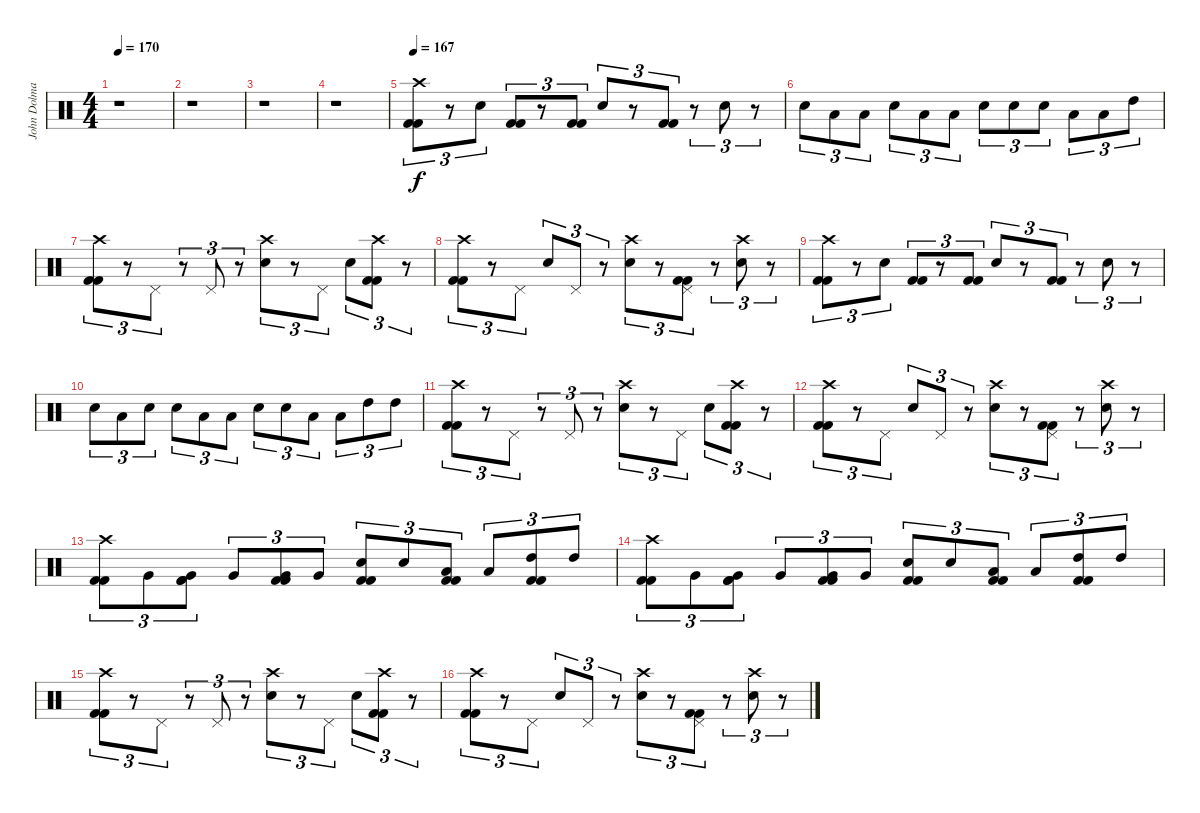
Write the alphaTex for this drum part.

\track ("John Dolmayan" "John Dolma") {instrument percussion}
\staff {score}
\articulation defaults
\ts (4 4)
\tempo 170
\tempo 77
\tempo 170
\clef neutral
\ks c
r.1{dy f} |
r.1 |
r.1 |
r.1 |
\tempo 167
("Crash high (hit)" "Kick (hit) 2" "Kick (hit) 2").8{tu (3 2)} r.8{tu (3 2)} "Snare (hit) 2".8{tu (3 2)} ("Kick (hit) 2" "Kick (hit) 2").8{tu (3 2)} r.8{tu (3 2)} ("Kick (hit) 2" "Kick (hit) 2").8{tu (3 2)} "Snare (hit) 2".8{tu (3 2)} r.8{tu (3 2)} ("Kick (hit) 2" "Kick (hit) 2").8{tu (3 2)} r.8{tu (3 2)} "Snare (hit) 2".8{tu (3 2)} r.8{tu (3 2)} |
"Snare (hit) 2".8{tu (3 2)} "Low Tom (hit)".8{tu (3 2)} "Low Tom (hit)".8{tu (3 2)} "Snare (hit) 2".8{tu (3 2)} "Low Tom (hit)".8{tu (3 2)} "Low Tom (hit)".8{tu (3 2)} "Snare (hit) 2".8{tu (3 2)} "Snare (hit) 2".8{tu (3 2)} "Snare (hit) 2".8{tu (3 2)} "Low Tom (hit)".8{tu (3 2)} "Low Tom (hit)".8{tu (3 2)} "High Tom (hit)".8{tu (3 2)} |
("Crash high (hit)" "Kick (hit) 2" "Kick (hit) 2").8{tu (3 2)} r.8{tu (3 2)} "Pedal Hi-Hat (hit)".8{tu (3 2)} r.8{tu (3 2)} "Pedal Hi-Hat (hit)".8{tu (3 2)} r.8{tu (3 2)} ("Crash high (hit)" "Snare (hit) 2").8{tu (3 2)} r.8{tu (3 2)} "Pedal Hi-Hat (hit)".8{tu (3 2)} "Snare (hit) 2".8{tu (3 2)} ("Crash high (hit)" "Kick (hit) 2" "Kick (hit) 2").8{tu (3 2)} r.8{tu (3 2)} |
("Crash high (hit)" "Kick (hit) 2" "Kick (hit) 2").8{tu (3 2)} r.8{tu (3 2)} "Pedal Hi-Hat (hit)".8{tu (3 2)} "Snare (hit) 2".8{tu (3 2)} "Pedal Hi-Hat (hit)".8{tu (3 2)} r.8{tu (3 2)} ("Crash high (hit)" "Snare (hit) 2").8{tu (3 2)} r.8{tu (3 2)} ("Pedal Hi-Hat (hit)" "Kick (hit) 2" "Kick (hit) 2").8{tu (3 2)} r.8{tu (3 2)} ("Crash high (hit)" "Snare (hit) 2").8{tu (3 2)} r.8{tu (3 2)} |
("Crash high (hit)" "Kick (hit) 2" "Kick (hit) 2").8{tu (3 2)} r.8{tu (3 2)} "Snare (hit) 2".8{tu (3 2)} ("Kick (hit) 2" "Kick (hit) 2").8{tu (3 2)} r.8{tu (3 2)} ("Kick (hit) 2" "Kick (hit) 2").8{tu (3 2)} "Snare (hit) 2".8{tu (3 2)} r.8{tu (3 2)} ("Kick (hit) 2" "Kick (hit) 2").8{tu (3 2)} r.8{tu (3 2)} "Snare (hit) 2".8{tu (3 2)} r.8{tu (3 2)} |
"Snare (hit) 2".8{tu (3 2)} "Low Tom (hit)".8{tu (3 2)} "Snare (hit) 2".8{tu (3 2)} "Snare (hit) 2".8{tu (3 2)} "Low Tom (hit)".8{tu (3 2)} "Low Tom (hit)".8{tu (3 2)} "Snare (hit) 2".8{tu (3 2)} "Snare (hit) 2".8{tu (3 2)} "Low Tom (hit)".8{tu (3 2)} "Low Tom (hit)".8{tu (3 2)} "High Tom (hit)".8{tu (3 2)} "High Tom (hit)".8{tu (3 2)} |
("Crash high (hit)" "Kick (hit) 2" "Kick (hit) 2").8{tu (3 2)} r.8{tu (3 2)} "Pedal Hi-Hat (hit)".8{tu (3 2)} r.8{tu (3 2)} "Pedal Hi-Hat (hit)".8{tu (3 2)} r.8{tu (3 2)} ("Crash high (hit)" "Snare (hit) 2").8{tu (3 2)} r.8{tu (3 2)} "Pedal Hi-Hat (hit)".8{tu (3 2)} "Snare (hit) 2".8{tu (3 2)} ("Crash high (hit)" "Kick (hit) 2" "Kick (hit) 2").8{tu (3 2)} r.8{tu (3 2)} |
("Crash high (hit)" "Kick (hit) 2" "Kick (hit) 2").8{tu (3 2)} r.8{tu (3 2)} "Pedal Hi-Hat (hit)".8{tu (3 2)} "Snare (hit) 2".8{tu (3 2)} "Pedal Hi-Hat (hit)".8{tu (3 2)} r.8{tu (3 2)} ("Crash high (hit)" "Snare (hit) 2").8{tu (3 2)} r.8{tu (3 2)} ("Pedal Hi-Hat (hit)" "Kick (hit) 2" "Kick (hit) 2").8{tu (3 2)} r.8{tu (3 2)} ("Crash high (hit)" "Snare (hit) 2").8{tu (3 2)} r.8{tu (3 2)} |
("Crash high (hit)" "Kick (hit) 2" "Kick (hit) 2").8{tu (3 2)} "Very Low Tom (hit)".8{tu (3 2)} ("Very Low Tom (hit)" "Kick (hit) 2" "Kick (hit) 2").8{tu (3 2)} "Very Low Tom (hit)".8{tu (3 2)} ("Very Low Tom (hit)" "Kick (hit) 2" "Kick (hit) 2").8{tu (3 2)} "Very Low Tom (hit)".8{tu (3 2)} ("Snare (hit) 2" "Kick (hit) 2" "Kick (hit) 2").8{tu (3 2)} "Snare (hit) 2".8{tu (3 2)} ("Low Tom (hit)" "Kick (hit) 2" "Kick (hit) 2").8{tu (3 2)} "Low Tom (hit)".8{tu (3 2)} ("High Tom (hit)" "Kick (hit) 2" "Kick (hit) 2").8{tu (3 2)} "High Tom (hit)".8{tu (3 2)} |
("Crash high (hit)" "Kick (hit) 2" "Kick (hit) 2").8{tu (3 2)} "Very Low Tom (hit)".8{tu (3 2)} ("Very Low Tom (hit)" "Kick (hit) 2" "Kick (hit) 2").8{tu (3 2)} "Very Low Tom (hit)".8{tu (3 2)} ("Very Low Tom (hit)" "Kick (hit) 2" "Kick (hit) 2").8{tu (3 2)} "Very Low Tom (hit)".8{tu (3 2)} ("Snare (hit) 2" "Kick (hit) 2" "Kick (hit) 2").8{tu (3 2)} "Snare (hit) 2".8{tu (3 2)} ("Low Tom (hit)" "Kick (hit) 2" "Kick (hit) 2").8{tu (3 2)} "Low Tom (hit)".8{tu (3 2)} ("High Tom (hit)" "Kick (hit) 2" "Kick (hit) 2").8{tu (3 2)} "High Tom (hit)".8{tu (3 2)} |
("Crash high (hit)" "Kick (hit) 2" "Kick (hit) 2").8{tu (3 2)} r.8{tu (3 2)} "Pedal Hi-Hat (hit)".8{tu (3 2)} r.8{tu (3 2)} "Pedal Hi-Hat (hit)".8{tu (3 2)} r.8{tu (3 2)} ("Crash high (hit)" "Snare (hit) 2").8{tu (3 2)} r.8{tu (3 2)} "Pedal Hi-Hat (hit)".8{tu (3 2)} "Snare (hit) 2".8{tu (3 2)} ("Crash high (hit)" "Kick (hit) 2" "Kick (hit) 2").8{tu (3 2)} r.8{tu (3 2)} |
("Crash high (hit)" "Kick (hit) 2" "Kick (hit) 2").8{tu (3 2)} r.8{tu (3 2)} "Pedal Hi-Hat (hit)".8{tu (3 2)} "Snare (hit) 2".8{tu (3 2)} "Pedal Hi-Hat (hit)".8{tu (3 2)} r.8{tu (3 2)} ("Crash high (hit)" "Snare (hit) 2").8{tu (3 2)} r.8{tu (3 2)} ("Pedal Hi-Hat (hit)" "Kick (hit) 2" "Kick (hit) 2").8{tu (3 2)} r.8{tu (3 2)} ("Crash high (hit)" "Snare (hit) 2").8{tu (3 2)} r.8{tu (3 2)}
